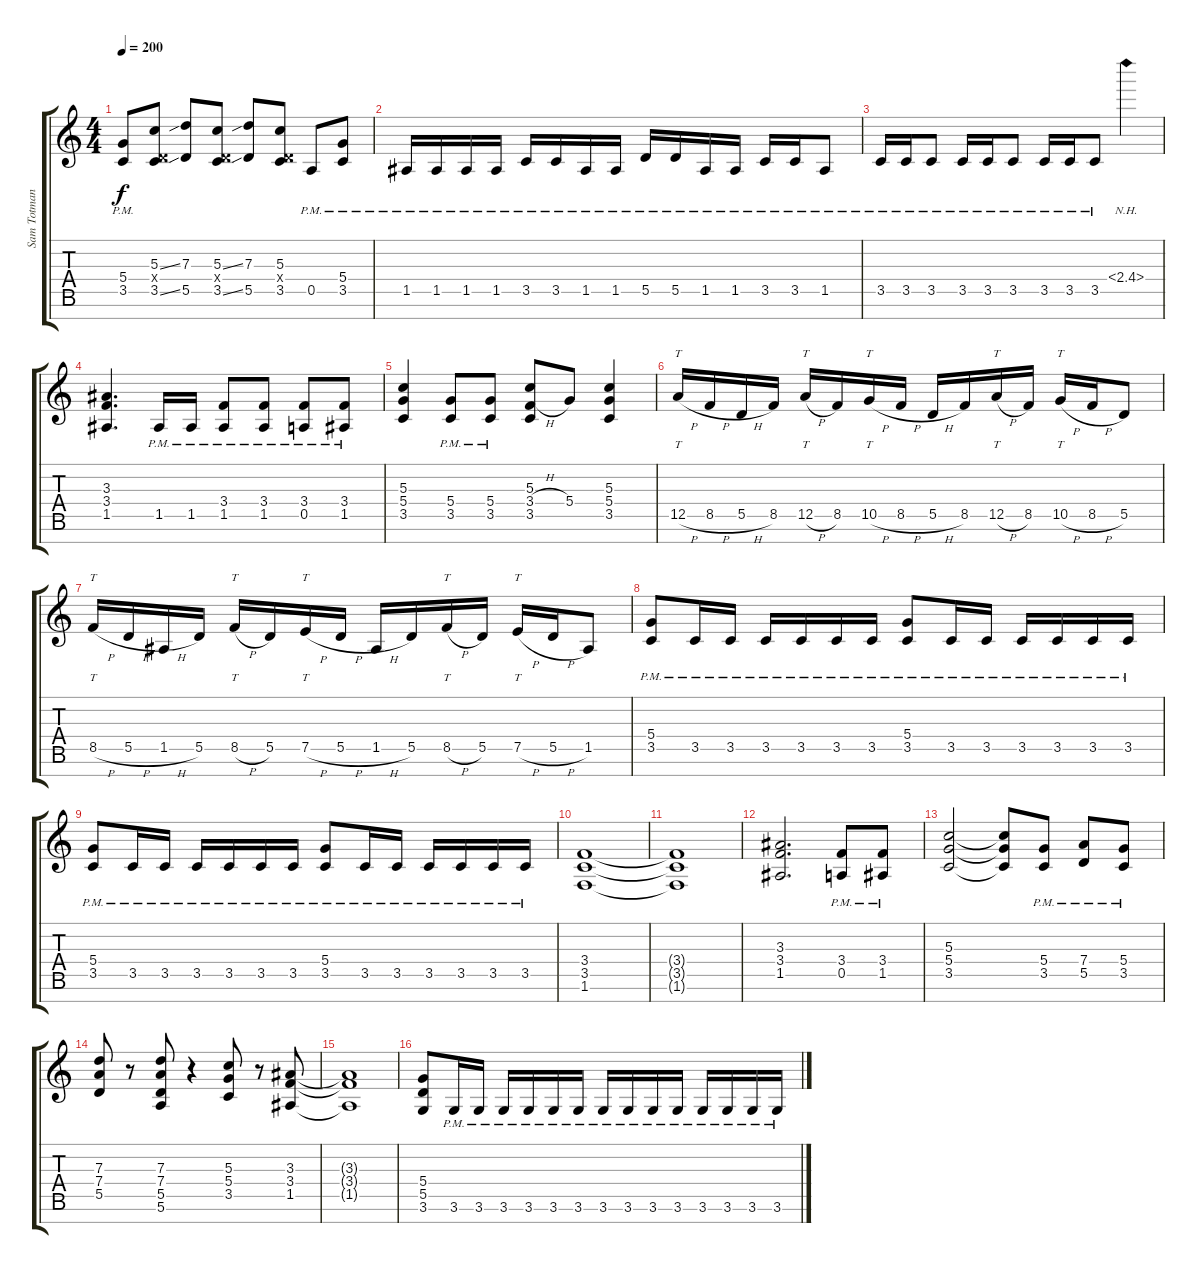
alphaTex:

\track ("Sam Totman | Rhythm" "Sam Totman") {instrument overdrivenguitar}
\staff {score tabs}
\tuning (E4 B3 G3 D3 A2 E2 B1) {hide}
\ts (4 4)
\tempo 200
\clef g2
\ks c
(5.4{pm} 3.5{pm}).8{dy f} (5.3{ss} 0.4{x} 3.5{ss}).8 (7.3 5.5).8 (5.3{ss} 0.4{x} 3.5{ss}).8 (7.3 5.5).8 (5.3 0.4{x} 3.5).8 0.5{pm}.8 (5.4{pm} 3.5{pm}).8 |
1.5{pm}.16 1.5{pm}.16 1.5{pm}.16 1.5{pm}.16 3.5{pm}.16 3.5{pm}.16 1.5{pm}.16 1.5{pm}.16 5.5{pm}.16 5.5{pm}.16 1.5{pm}.16 1.5{pm}.16 3.5{pm}.16 3.5{pm}.16 1.5{pm}.8 |
3.5{pm}.16 3.5{pm}.16 3.5{pm}.8 3.5{pm}.16 3.5{pm}.16 3.5{pm}.8 3.5{pm}.16 3.5{pm}.16 3.5{pm}.8 2.4{nh}.4 |
(3.3 3.4 1.5).4{d} 1.5{pm}.16 1.5{pm}.16 (3.4{pm} 1.5{pm}).8 (3.4{pm} 1.5{pm}).8 (3.4{pm} 0.5{pm}).8 (3.4{pm} 1.5{pm}).8 |
(5.3 5.4 3.5).4 (5.4{pm} 3.5{pm}).8 (5.4{pm} 3.5{pm}).8 (5.3 3.4{h} 3.5).8 5.4.8 (5.3 5.4 3.5).4 |
12.5{h}.16{tt} 8.5{h}.16 5.5{h}.16 8.5.16 12.5{h}.16{tt} 8.5.16 10.5{h}.16{tt} 8.5{h}.16 5.5{h}.16 8.5.16 12.5{h}.16{tt} 8.5.16 10.5{h}.16{tt} 8.5{h}.16 5.5.8 |
8.5{h}.16{tt} 5.5{h}.16 1.5{h}.16 5.5.16 8.5{h}.16{tt} 5.5.16 7.5{h}.16{tt} 5.5{h}.16 1.5{h}.16 5.5.16 8.5{h}.16{tt} 5.5.16 7.5{h}.16{tt} 5.5{h}.16 1.5.8 |
(5.4{pm} 3.5{pm}).8 3.5{pm}.16 3.5{pm}.16 3.5{pm}.16 3.5{pm}.16 3.5{pm}.16 3.5{pm}.16 (5.4{pm} 3.5{pm}).8 3.5{pm}.16 3.5{pm}.16 3.5{pm}.16 3.5{pm}.16 3.5{pm}.16 3.5{pm}.16 |
(5.4{pm} 3.5{pm}).8 3.5{pm}.16 3.5{pm}.16 3.5{pm}.16 3.5{pm}.16 3.5{pm}.16 3.5{pm}.16 (5.4{pm} 3.5{pm}).8 3.5{pm}.16 3.5{pm}.16 3.5{pm}.16 3.5{pm}.16 3.5{pm}.16 3.5{pm}.16 |
(3.4 3.5 1.6).1 |
(3.4{t} 3.5{t} 1.6{t}).1 |
(3.3 3.4 1.5).2{d} (3.4{pm} 0.5{pm}).8 (3.4{pm} 1.5{pm}).8 |
(5.3 5.4 3.5).2 (5.3{t} 5.4{t} 3.5{t}).8 (5.4{pm} 3.5{pm}).8 (7.4{pm} 5.5{pm}).8 (5.4{pm} 3.5{pm}).8 |
(7.3 7.4 5.5).8 r.8 (7.3 7.4 5.5 5.6).8 r.4 (5.3 5.4 3.5).8 r.8 (3.3 3.4 1.5).8 |
(3.3{t} 3.4{t} 1.5{t}).1 |
(5.4 5.5 3.6).8 3.6{pm}.16 3.6{pm}.16 3.6{pm}.16 3.6{pm}.16 3.6{pm}.16 3.6{pm}.16 3.6{pm}.16 3.6{pm}.16 3.6{pm}.16 3.6{pm}.16 3.6{pm}.16 3.6{pm}.16 3.6{pm}.16 3.6{pm}.16
